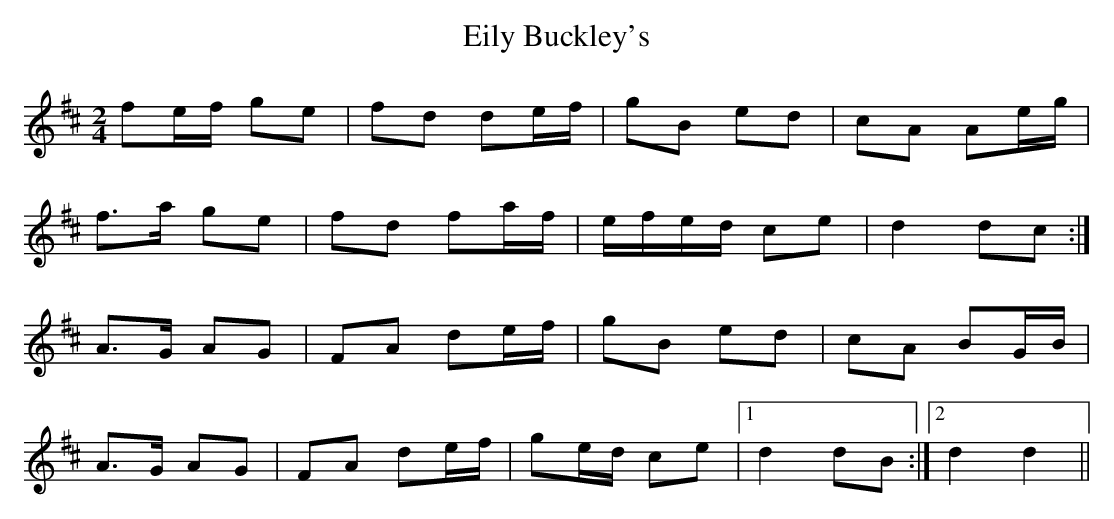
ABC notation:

X:1
T: Eily Buckley's
L: 1/8
M: 2/4
K: D
fe/f/ ge|fd de/f/|gB ed|cA Ae/g/|
f>a ge|fd fa/f/|e/f/e/d/ ce|d2 dc :|
A>G AG|FA de/f/|gB ed|cA BG/B/|
A>G AG|FA de/f/|ge/d/ ce|1 d2 dB :|2\
d2 d2||
